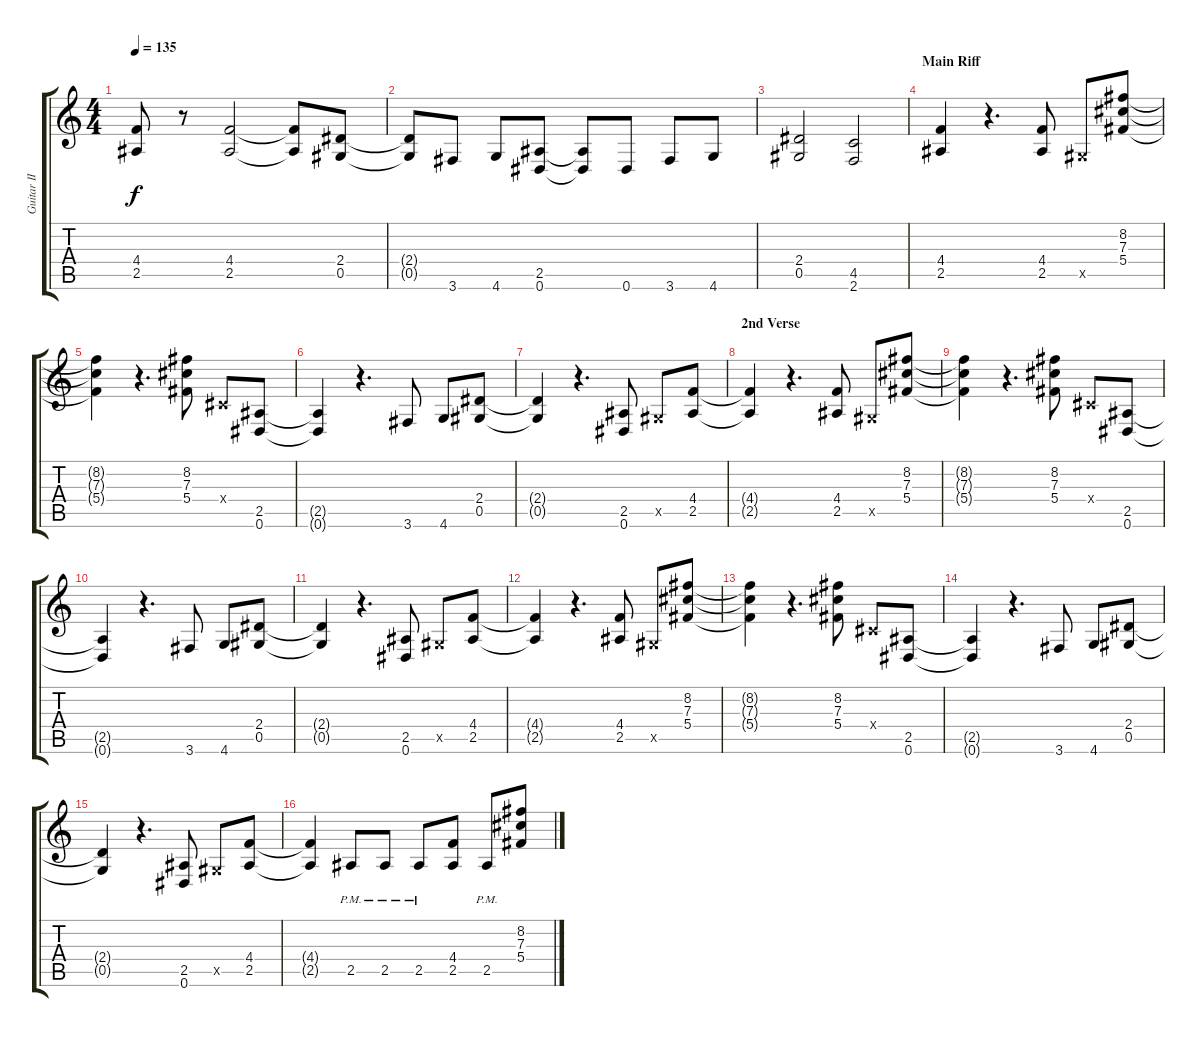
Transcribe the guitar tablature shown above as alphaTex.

\track ("Guitar II" "Guitar II") {instrument distortionguitar}
\staff {score tabs}
\tuning (Eb4 Bb3 Gb3 Db3 Ab2 Eb2) {hide}
\ts (4 4)
\tempo 135
\clef g2
\ks c
(4.4 2.5).8{dy f} r.8 (4.4 2.5).2 (4.4{t} 2.5{t}).8 (2.4 0.5).8 |
(2.4{t} 0.5{t}).8 3.6.8 4.6.8 (2.5 0.6).8 (2.5{t} 0.6{t}).8 0.6.8 3.6.8 4.6.8 |
(2.4 0.5).2 (4.5 2.6).2 |
\section ("" "Main Riff")
(4.4 2.5).4 r.4{d} (4.4 2.5).8 0.5{x}.8 (8.2 7.3 5.4).8 |
(8.2{t} 7.3{t} 5.4{t}).4 r.4{d} (8.2 7.3 5.4).8 0.4{x}.8 (2.5 0.6).8 |
(2.5{t} 0.6{t}).4 r.4{d} 3.6.8 4.6.8 (2.4 0.5).8 |
(2.4{t} 0.5{t}).4 r.4{d} (2.5 0.6).8 0.5{x}.8 (4.4 2.5).8 |
\section ("" "2nd Verse")
(4.4{t} 2.5{t}).4 r.4{d} (4.4 2.5).8 0.5{x}.8 (8.2 7.3 5.4).8 |
(8.2{t} 7.3{t} 5.4{t}).4 r.4{d} (8.2 7.3 5.4).8 0.4{x}.8 (2.5 0.6).8 |
(2.5{t} 0.6{t}).4 r.4{d} 3.6.8 4.6.8 (2.4 0.5).8 |
(2.4{t} 0.5{t}).4 r.4{d} (2.5 0.6).8 0.5{x}.8 (4.4 2.5).8 |
(4.4{t} 2.5{t}).4 r.4{d} (4.4 2.5).8 0.5{x}.8 (8.2 7.3 5.4).8 |
(8.2{t} 7.3{t} 5.4{t}).4 r.4{d} (8.2 7.3 5.4).8 0.4{x}.8 (2.5 0.6).8 |
(2.5{t} 0.6{t}).4 r.4{d} 3.6.8 4.6.8 (2.4 0.5).8 |
(2.4{t} 0.5{t}).4 r.4{d} (2.5 0.6).8 0.5{x}.8 (4.4 2.5).8 |
(4.4{t} 2.5{t}).4 2.5{pm}.8 2.5{pm}.8 2.5{pm}.8 (4.4 2.5).8 2.5{pm}.8 (8.2 7.3 5.4).8
